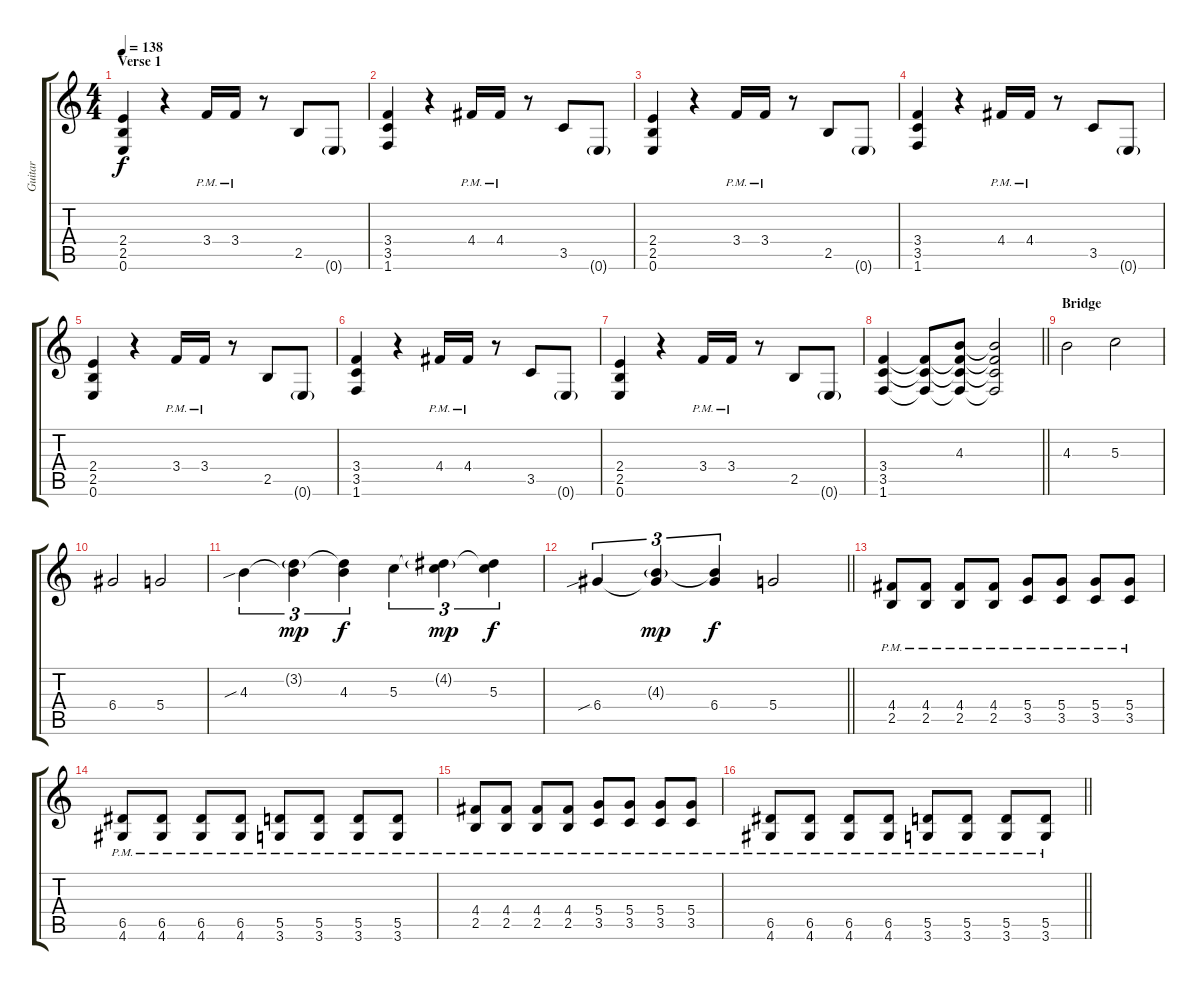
\track ("Guitar" "Guitar") {instrument distortionguitar}
\staff {score tabs}
\tuning (E4 B3 G3 D3 A2 E2) {hide}
\ts (4 4)
\section ("" "Verse 1")
\tempo 138
\clef g2
\ks c
(2.4 2.5 0.6).4{dy f} r.4 3.4{pm}.16 3.4{pm}.16 r.8 2.5.8 0.6{g}.8 |
(3.4 3.5 1.6).4 r.4 4.4{pm}.16 4.4{pm}.16 r.8 3.5.8 0.6{g}.8 |
(2.4 2.5 0.6).4 r.4 3.4{pm}.16 3.4{pm}.16 r.8 2.5.8 0.6{g}.8 |
(3.4 3.5 1.6).4 r.4 4.4{pm}.16 4.4{pm}.16 r.8 3.5.8 0.6{g}.8 |
(2.4 2.5 0.6).4 r.4 3.4{pm}.16 3.4{pm}.16 r.8 2.5.8 0.6{g}.8 |
(3.4 3.5 1.6).4 r.4 4.4{pm}.16 4.4{pm}.16 r.8 3.5.8 0.6{g}.8 |
(2.4 2.5 0.6).4 r.4 3.4{pm}.16 3.4{pm}.16 r.8 2.5.8 0.6{g}.8 |
\barLineRight lightlight
(3.4 3.5 1.6).4 (3.4{t} 3.5{t} 1.6{t}).8 (4.3 3.4{t} 3.5{t} 1.6{t}).8 (4.3{t} 3.4{t} 3.5{t} 1.6{t}).2 |
\section ("" "Bridge")
4.3.2 5.3.2 |
6.4.2 5.4.2 |
4.3{sib}.4{tu (3 2)} (3.2{g} 4.3{t}).4{tu (3 2) dy mp} (3.2{t} 4.3).4{tu (3 2) dy f} 5.3.4{tu (3 2)} (4.2{g} 5.3{t}).4{tu (3 2) dy mp} (4.2{t} 5.3).4{tu (3 2) dy f} |
\barLineRight lightlight
6.4{sib}.4{tu (3 2)} (4.3{g} 6.4{t}).4{tu (3 2) dy mp} (4.3{t} 6.4).4{tu (3 2) dy f} 5.4.2 |
(4.4{pm} 2.5{pm}).8 (4.4{pm} 2.5{pm}).8 (4.4{pm} 2.5{pm}).8 (4.4{pm} 2.5{pm}).8 (5.4{pm} 3.5{pm}).8 (5.4{pm} 3.5{pm}).8 (5.4{pm} 3.5{pm}).8 (5.4{pm} 3.5{pm}).8 |
(6.5{pm} 4.6{pm}).8 (6.5{pm} 4.6{pm}).8 (6.5{pm} 4.6{pm}).8 (6.5{pm} 4.6{pm}).8 (5.5{pm} 3.6{pm}).8 (5.5{pm} 3.6{pm}).8 (5.5{pm} 3.6{pm}).8 (5.5{pm} 3.6{pm}).8 |
(4.4{pm} 2.5{pm}).8 (4.4{pm} 2.5{pm}).8 (4.4{pm} 2.5{pm}).8 (4.4{pm} 2.5{pm}).8 (5.4{pm} 3.5{pm}).8 (5.4{pm} 3.5{pm}).8 (5.4{pm} 3.5{pm}).8 (5.4{pm} 3.5{pm}).8 |
\barLineRight lightlight
(6.5{pm} 4.6{pm}).8 (6.5{pm} 4.6{pm}).8 (6.5{pm} 4.6{pm}).8 (6.5{pm} 4.6{pm}).8 (5.5{pm} 3.6{pm}).8 (5.5{pm} 3.6{pm}).8 (5.5{pm} 3.6{pm}).8 (5.5{pm} 3.6{pm}).8
